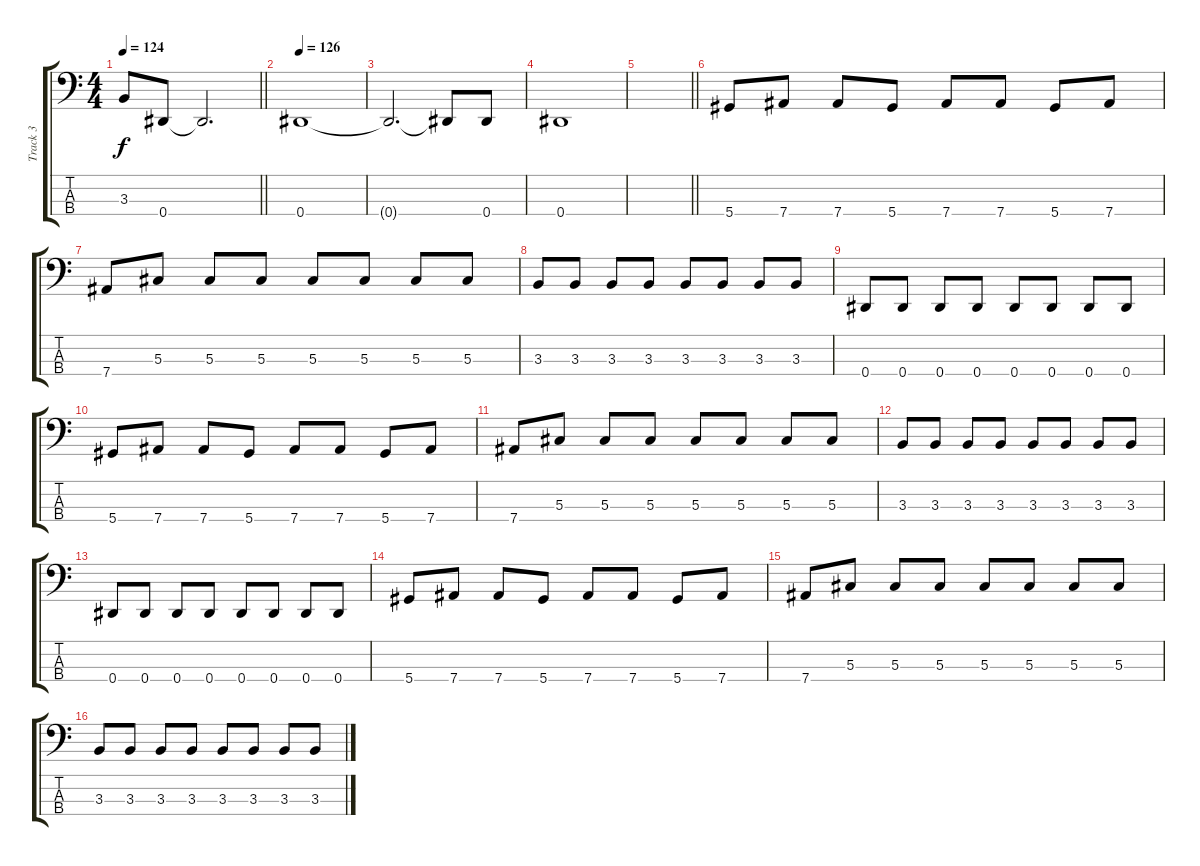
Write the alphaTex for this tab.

\track ("Track 3" "Track 3") {instrument electricbasspick}
\staff {score tabs}
\tuning (Gb2 Db2 Ab1 Eb1) {hide}
\ts (4 4)
\tempo 124
\clef f4
\barLineRight lightlight
\ks c
3.3.8{dy f} 0.4.8 0.4{t}.2{d} |
\section ("" "")
\tempo 126
0.4.1 |
0.4{t}.2{d} 0.4{t}.8 0.4.8 |
0.4.1 |
\barLineRight lightlight
|
\section ("" "")
5.4.8 7.4.8 7.4.8 5.4.8 7.4.8 7.4.8 5.4.8 7.4.8 |
7.4.8 5.3.8 5.3.8 5.3.8 5.3.8 5.3.8 5.3.8 5.3.8 |
3.3.8 3.3.8 3.3.8 3.3.8 3.3.8 3.3.8 3.3.8 3.3.8 |
0.4.8 0.4.8 0.4.8 0.4.8 0.4.8 0.4.8 0.4.8 0.4.8 |
5.4.8 7.4.8 7.4.8 5.4.8 7.4.8 7.4.8 5.4.8 7.4.8 |
7.4.8 5.3.8 5.3.8 5.3.8 5.3.8 5.3.8 5.3.8 5.3.8 |
3.3.8 3.3.8 3.3.8 3.3.8 3.3.8 3.3.8 3.3.8 3.3.8 |
0.4.8 0.4.8 0.4.8 0.4.8 0.4.8 0.4.8 0.4.8 0.4.8 |
5.4.8 7.4.8 7.4.8 5.4.8 7.4.8 7.4.8 5.4.8 7.4.8 |
7.4.8 5.3.8 5.3.8 5.3.8 5.3.8 5.3.8 5.3.8 5.3.8 |
3.3.8 3.3.8 3.3.8 3.3.8 3.3.8 3.3.8 3.3.8 3.3.8
